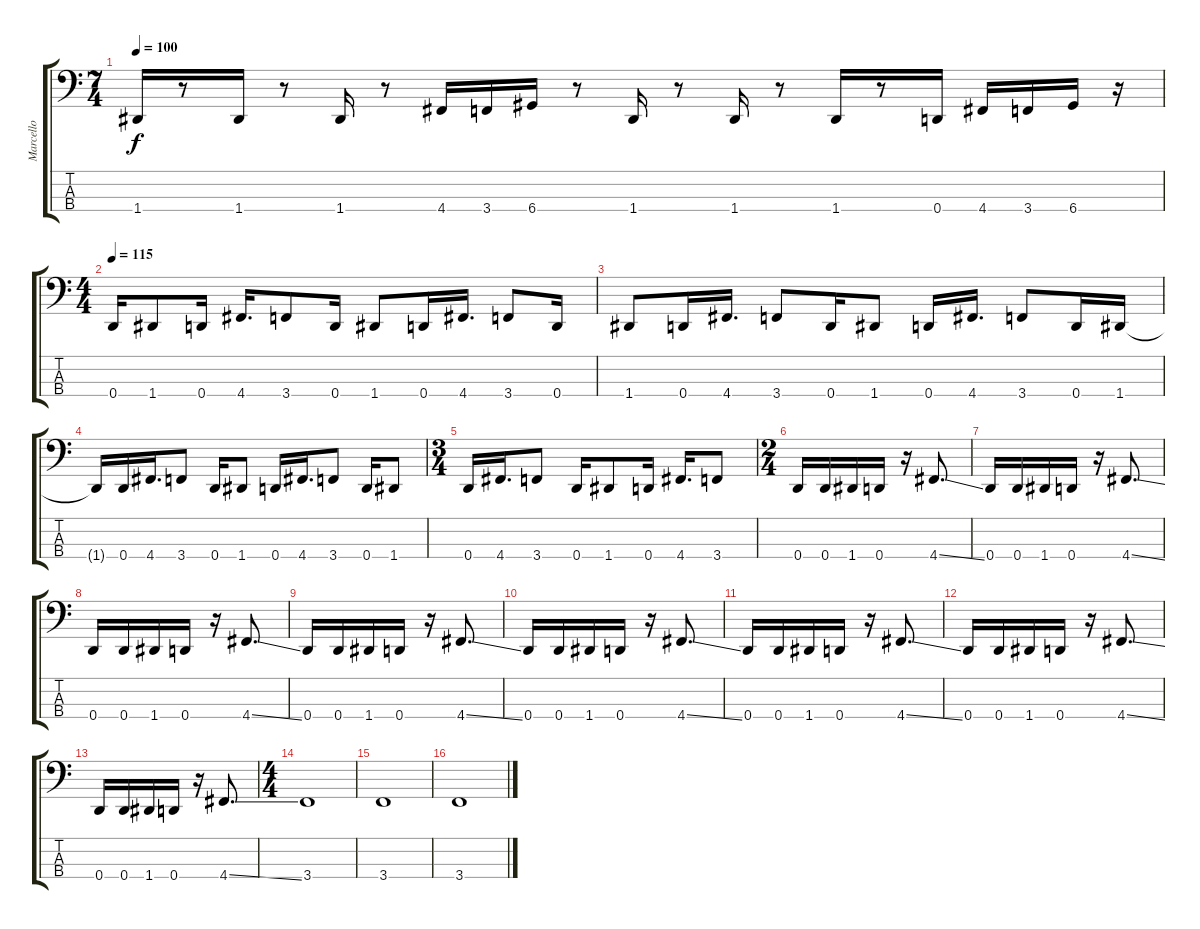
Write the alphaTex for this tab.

\track ("Marcello" "Marcello") {instrument electricbasspick}
\staff {score tabs}
\tuning (G2 D2 A1 D1) {hide}
\ts (7 4)
\tempo 100
\clef f4
\ks c
1.4.16{dy f} r.8 1.4.16 r.8 1.4.16 r.8 4.4.16 3.4.16 6.4.16 r.8 1.4.16 r.8 1.4.16 r.8 1.4.16 r.8 0.4.16 4.4.16 3.4.16 6.4.16 r.16 |
\ts (4 4)
\tempo 115
0.4.16 1.4.8 0.4.16 4.4.16{d} 3.4.8 0.4.16 1.4.8 0.4.16 4.4.16{d} 3.4.8 0.4.16 |
1.4.8 0.4.16 4.4.16{d} 3.4.8 0.4.16 1.4.8 0.4.16 4.4.16{d} 3.4.8 0.4.16 1.4.16 |
1.4{t}.16 0.4.16 4.4.16{d} 3.4.8 0.4.16 1.4.8 0.4.16 4.4.16{d} 3.4.8 0.4.16 1.4.8 |
\ts (3 4)
0.4.16 4.4.16{d} 3.4.8 0.4.16 1.4.8 0.4.16 4.4.16{d} 3.4.8 |
\ts (2 4)
0.4.16 0.4.16 1.4.16 0.4.16 r.16 4.4{ss}.8{d} |
0.4.16 0.4.16 1.4.16 0.4.16 r.16 4.4{ss}.8{d} |
0.4.16 0.4.16 1.4.16 0.4.16 r.16 4.4{ss}.8{d} |
0.4.16 0.4.16 1.4.16 0.4.16 r.16 4.4{ss}.8{d} |
0.4.16 0.4.16 1.4.16 0.4.16 r.16 4.4{ss}.8{d} |
0.4.16 0.4.16 1.4.16 0.4.16 r.16 4.4{ss}.8{d} |
0.4.16 0.4.16 1.4.16 0.4.16 r.16 4.4{ss}.8{d} |
0.4.16 0.4.16 1.4.16 0.4.16 r.16 4.4{ss}.8{d} |
\ts (4 4)
3.4.1 |
3.4.1 |
3.4.1
